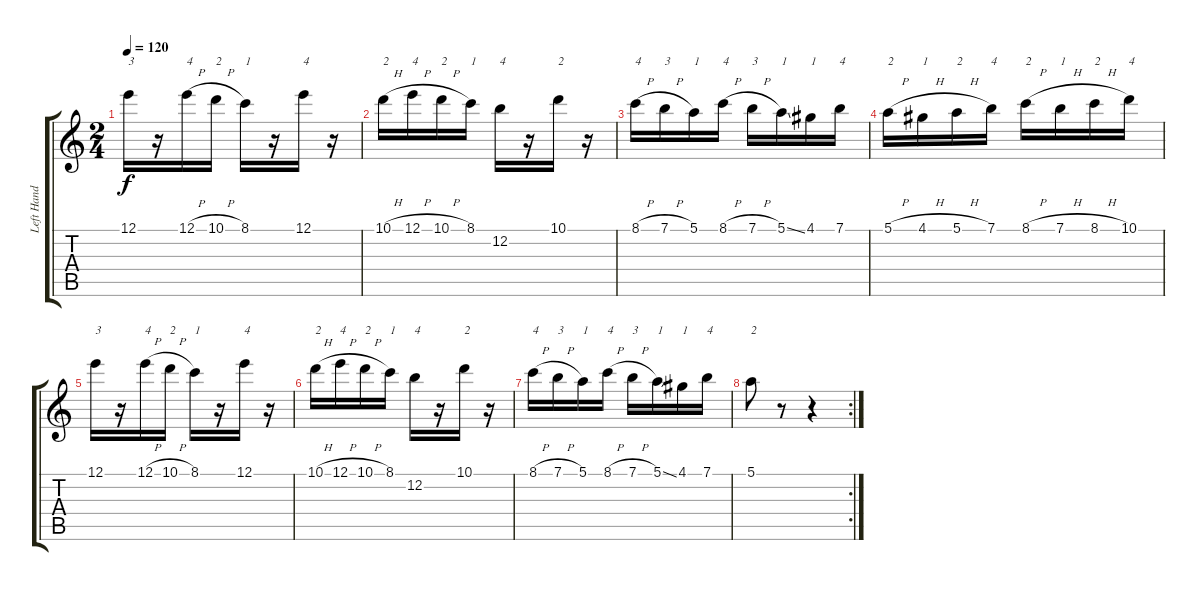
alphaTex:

\track ("Left Hand" "Left Hand") {instrument electricguitarjazz}
\staff {score tabs}
\tuning (E4 B3 G3 D3 A2 E2) {hide}
\ts (2 4)
\tempo 120
\clef g2
\ks c
12.1.16{txt "3" dy f} r.16 12.1{h}.16{txt "4"} 10.1{h}.16{txt "2"} 8.1.16{txt "1"} r.16 12.1.16{txt "4"} r.16 |
10.1{h}.16{txt "2"} 12.1{h}.16{txt "4"} 10.1{h}.16{txt "2"} 8.1.16{txt "1"} 12.2.16{txt "4"} r.16 10.1.16{txt "2"} r.16 |
8.1{h}.16{txt "4"} 7.1{h}.16{txt "3"} 5.1.16{txt "1"} 8.1{h}.16{txt "4"} 7.1{h}.16{txt "3"} 5.1{ss}.16{txt "1"} 4.1.16{txt "1"} 7.1.16{txt "4"} |
5.1{h}.16{txt "2"} 4.1{h}.16{txt "1"} 5.1{h}.16{txt "2"} 7.1.16{txt "4"} 8.1{h}.16{txt "2"} 7.1{h}.16{txt "1"} 8.1{h}.16{txt "2"} 10.1.16{txt "4"} |
12.1.16{txt "3"} r.16 12.1{h}.16{txt "4"} 10.1{h}.16{txt "2"} 8.1.16{txt "1"} r.16 12.1.16{txt "4"} r.16 |
10.1{h}.16{txt "2"} 12.1{h}.16{txt "4"} 10.1{h}.16{txt "2"} 8.1.16{txt "1"} 12.2.16{txt "4"} r.16 10.1.16{txt "2"} r.16 |
8.1{h}.16{txt "4"} 7.1{h}.16{txt "3"} 5.1.16{txt "1"} 8.1{h}.16{txt "4"} 7.1{h}.16{txt "3"} 5.1{ss}.16{txt "1"} 4.1.16{txt "1"} 7.1.16{txt "4"} |
\rc 2
5.1.8{txt "2"} r.8 r.4
